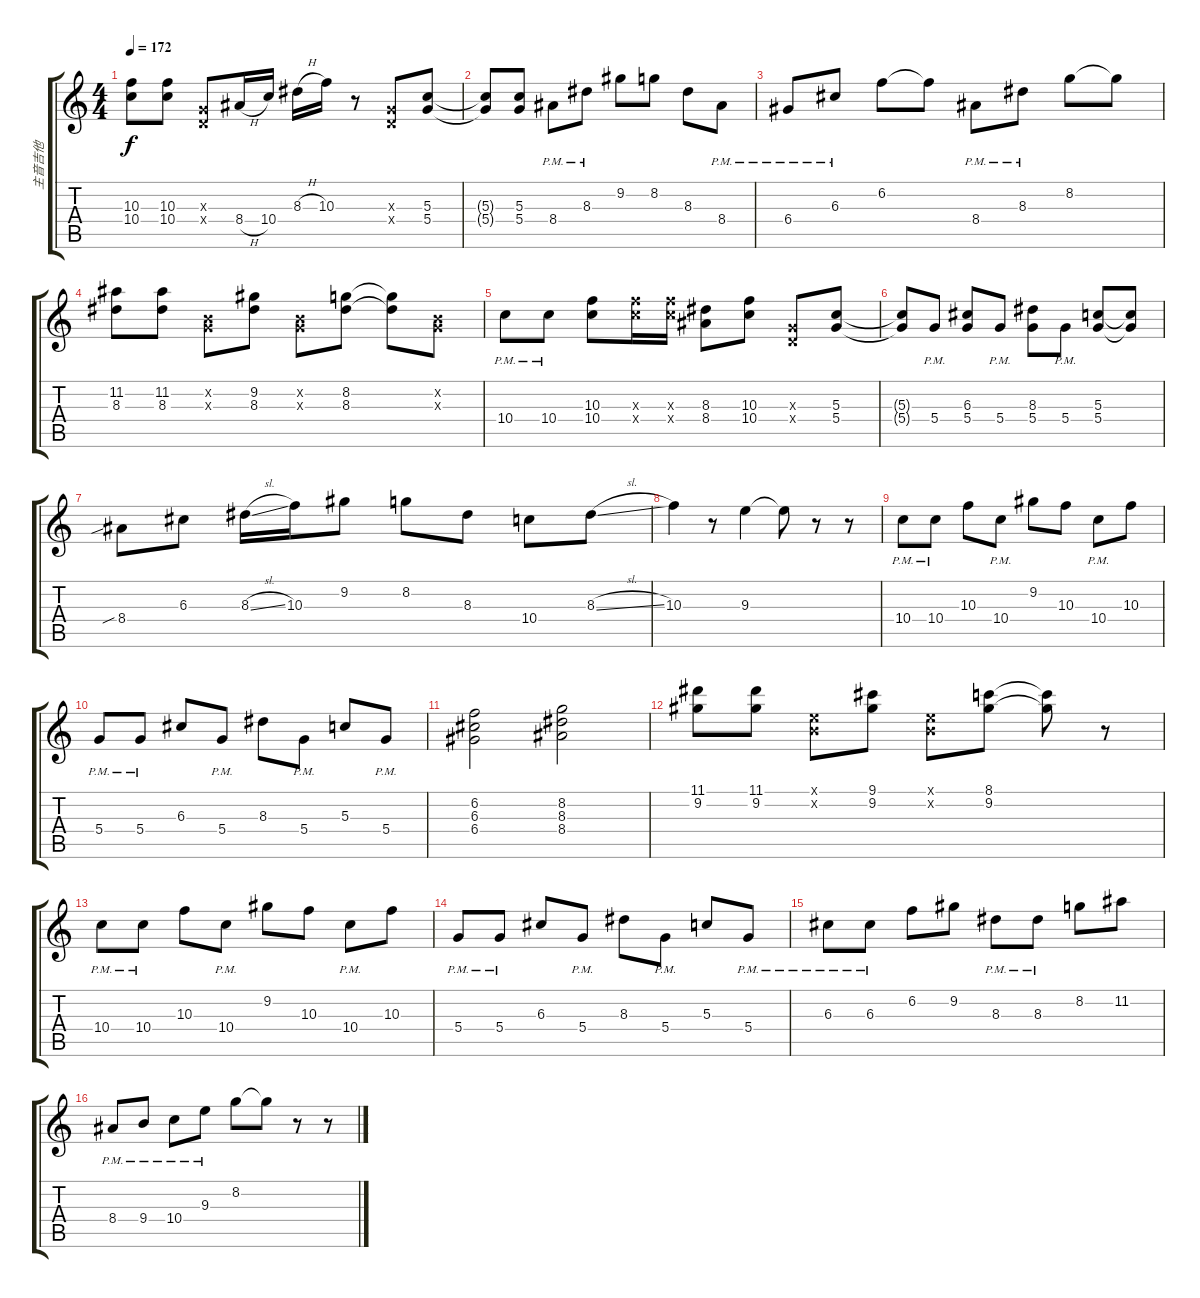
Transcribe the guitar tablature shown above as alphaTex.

\track ("主音吉他" "主音吉他") {instrument distortionguitar}
\staff {score tabs}
\tuning (E4 B3 G3 D3 A2 E2) {hide}
\ts (4 4)
\tempo 172
\clef g2
\ks c
(10.3 10.4).8{dy f} (10.3 10.4).8 (0.3{x} 0.4{x}).8 8.4{h}.16 10.4.16 8.3{h}.16 10.3.16 r.8 (0.3{x} 0.4{x}).8 (5.3 5.4).8 |
(5.3{t} 5.4{t}).8 (5.3 5.4).8 8.4{pm}.8 8.3{pm}.8 9.2.8 8.2.8 8.3.8 8.4{pm}.8 |
6.4{pm}.8 6.3{pm}.8 6.2.8 6.2{t}.8 8.4{pm}.8 8.3{pm}.8 8.2.8 8.2{t}.8 |
(11.2 8.3).8 (11.2 8.3).8 (0.2{x} 0.3{x}).8 (9.2 8.3).8 (0.2{x} 0.3{x}).8 (8.2 8.3).8 (8.2{t} 8.3{t}).8 (0.2{x} 0.3{x}).8 |
10.4{pm}.8 10.4{pm}.8 (10.3 10.4).8 (10.3{x} 10.4{x}).16 (10.3{x} 10.4{x}).16 (8.3 8.4).8 (10.3 10.4).8 (0.3{x} 0.4{x}).8 (5.3 5.4).8 |
(5.3{t} 5.4{t}).8 5.4{pm}.8 (6.3 5.4).8 5.4{pm}.8 (8.3 5.4).8 5.4{pm}.8 (5.3 5.4).8 (5.3{t} 5.4{t}).8 |
8.4{sib}.8 6.3.8 8.3{sl}.16 10.3.16 9.2.8 8.2.8 8.3.8 10.4.8 8.3{sl}.8 |
10.3.4 r.8 9.3.4 9.3{t}.8 r.8 r.8 |
10.4{pm}.8 10.4{pm}.8 10.3.8 10.4{pm}.8 9.2.8 10.3.8 10.4{pm}.8 10.3.8 |
5.4{pm}.8 5.4{pm}.8 6.3.8 5.4{pm}.8 8.3.8 5.4{pm}.8 5.3.8 5.4{pm}.8 |
(6.2 6.3 6.4).2 (8.2 8.3 8.4).2 |
(11.1 9.2).8 (11.1 9.2).8 (0.1{x} 0.2{x}).8 (9.1 9.2).8 (0.1{x} 0.2{x}).8 (8.1 9.2).8 (8.1{t} 9.2{t}).8 r.8 |
10.4{pm}.8 10.4{pm}.8 10.3.8 10.4{pm}.8 9.2.8 10.3.8 10.4{pm}.8 10.3.8 |
5.4{pm}.8 5.4{pm}.8 6.3.8 5.4{pm}.8 8.3.8 5.4{pm}.8 5.3.8 5.4{pm}.8 |
6.3{pm}.8 6.3{pm}.8 6.2.8 9.2.8 8.3{pm}.8 8.3{pm}.8 8.2.8 11.2.8 |
8.4{pm}.8 9.4{pm}.8 10.4{pm}.8 9.3{pm}.8 8.2.8 8.2{t}.8 r.8 r.8
